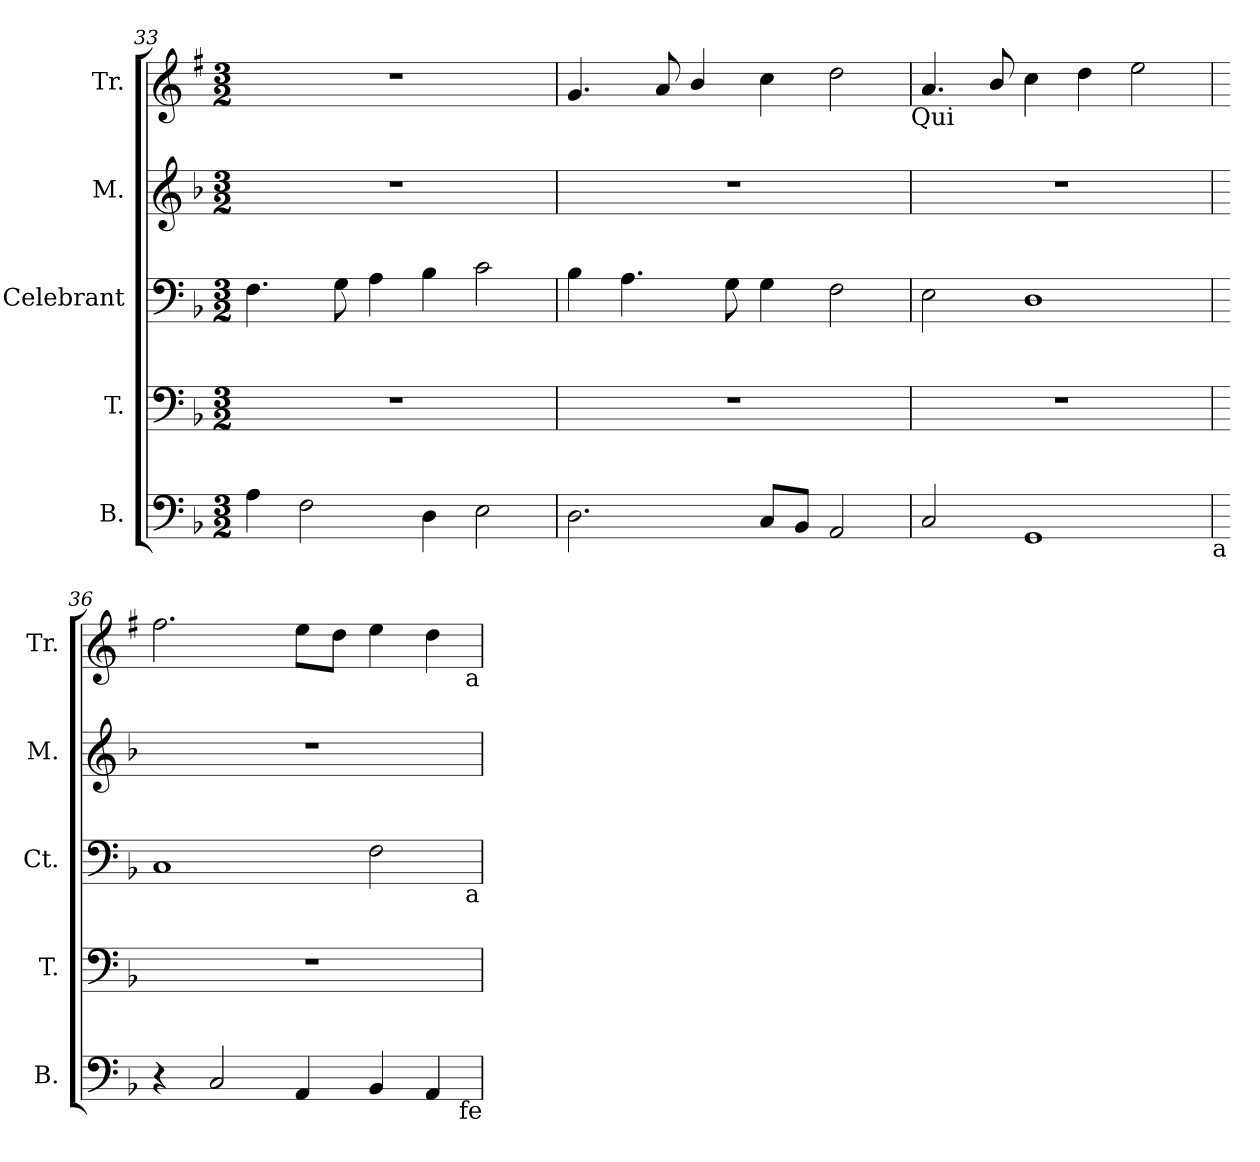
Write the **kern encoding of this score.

**kern	**kern	**kern	**kern	**kern
*part5	*part4	*part3	*part2	*part1
*staff5	*staff4	*staff3	*staff2	*staff1
*I"B.	*I"T.	*I"Celebrant	*I"M.	*I"Tr.
*I'B.	*I'T.	*I'Ct.	*I'M.	*I'Tr.
*clefF4	*clefF4	*clefF4	*clefG2	*clefG2
*	*	*	*	*ITrd1c2
*k[b-]	*k[b-]	*k[b-]	*k[b-]	*k[b-]
*F:	*F:	*F:	*F:	*F:
*M3/2	*M3/2	*M3/2	*M3/2	*M3/2
=33	=33	=33	=33	=33
!	!	!	!	!LO:N:vis=1
4A\	1.r	4.F\	1.r	1.r
2F\	.	.	.	.
.	.	8G\	.	.
.	.	4A\	.	.
4D\	.	4B-\	.	.
2E\	.	2c\	.	.
=34	=34	=34	=34	=34
2.D\	1.r	4B-\	1.r	4.f/
.	.	4.A\	.	.
.	.	.	.	8g/
.	.	.	.	4a/
.	.	8G\	.	.
8C/L	.	4G\	.	4b-\
8BB-/J	.	.	.	.
2AA/	.	2F\	.	2cc\
!	!	!	!	!LO:TX:b:t=Qui
=35	=35	=35	=35	=35
2C/	1.r	2E\	1.r	4.g/
.	.	.	.	8a/
1GG	.	1D	.	4b-\
.	.	.	.	4cc\
.	.	.	.	2dd\
!LO:TX:b:t=a	!	!	!	!
=36	=36	=36	=36	=36
4r	1.r	1C	1.r	2.ee\
2C/	.	.	.	.
4AA/	.	.	.	8dd\L
.	.	.	.	8cc\J
4BB-/	.	2F\	.	4dd\
4AA/	.	.	.	4cc\
!	!	!	!	!LO:TX:b:t=a
!	!	!LO:TX:b:t=a	!	!
!LO:TX:b:t=fe	!	!	!	!
=	=	=	=	=
*-	*-	*-	*-	*-
